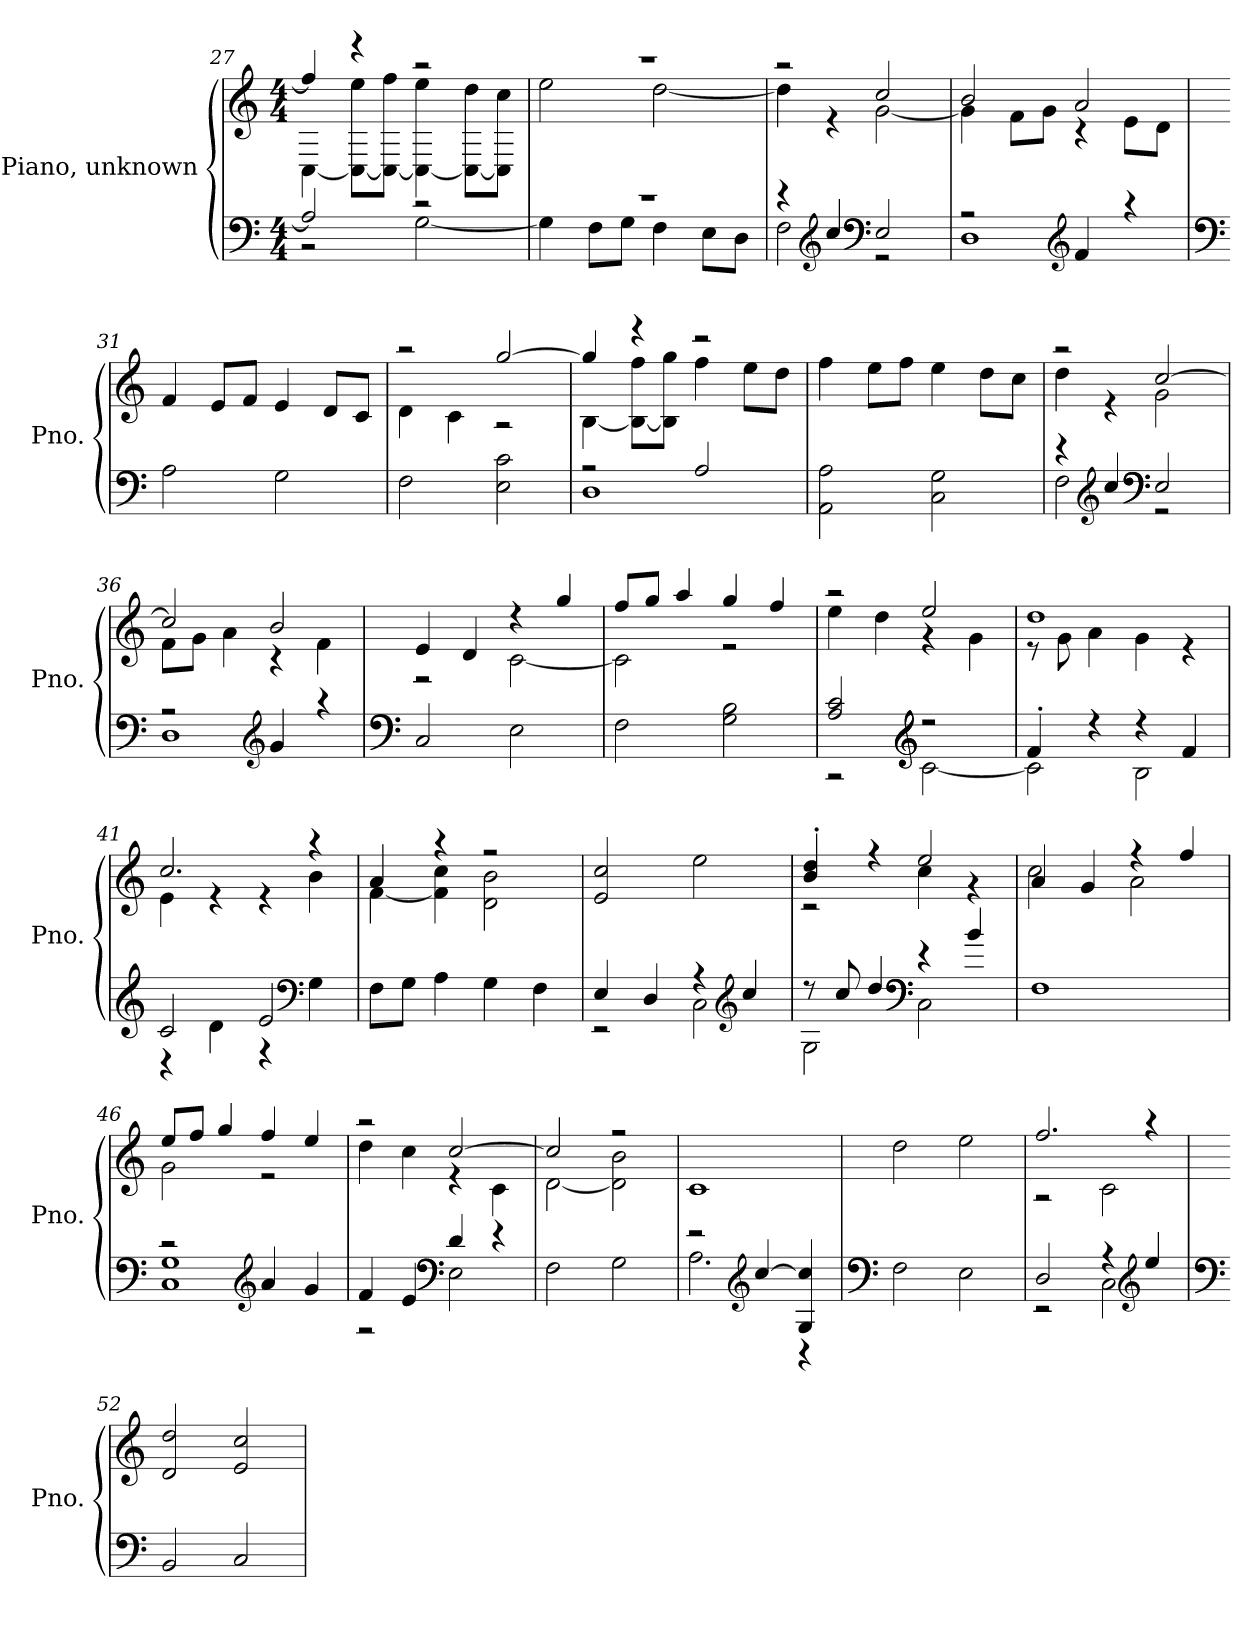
**kern	**kern
*part1	*part1
*staff2	*staff1
*I"Piano, unknown	*
*I'Pno.	*
*clefF4	*clefG2
*k[]	*k[]
*M4/4	*M4/4
=27	=27
*^	*^
2A/]	2r	4ff/]	[4C\
.	.	4r	8C\_ 8ee\L
.	.	.	8C\_ 8ff\J
2r	[2G\	2r	4C\_ 4ee\
.	.	.	8C\_ 8dd\L
.	.	.	8C\] 8cc\J
!!LO:LB:g=z	!!
=28	=28	=28	=28
1r	4G\]	1r	2ee\
.	8F\L	.	.
.	8G\J	.	.
.	4F\	.	[2dd\
.	8E\L	.	.
.	8D\J	.	.
=29	=29	=29	=29
4r	2F\	2r	4dd\]
*clefG2	*	*	*
4cc/	.	.	4r
*clefF4	*	*	*
2E/	2r	2cc/	[2g\
=30	=30	=30	=30
2r	1D	2b/	4g\]
.	.	.	8f\L
.	.	.	8g\J
*clefG2	*	*	*
4f/	.	2a/	4r
4r	.	.	8e\L
.	.	.	8d\J
*v	*v	*	*
*	*v	*v
=31	=31
*clefF4	*
2A\	4f/
.	8e/L
.	8f/J
2G\	4e/
.	8d/L
.	8c/J
=32	=32
*	*^
2F\	2r	4d\
.	.	4c\
2E\ 2c\	[2gg/	2r
=33	=33	=33
*^	*	*
2r	1D	4gg/]	[4B\
.	.	4r	8B\_ 8ff\L
.	.	.	8B\] 8gg\J
2A/	.	2r	4ff\
.	.	.	8ee\L
.	.	.	8dd\J
*v	*v	*	*
*	*v	*v
!!LO:LB:g=z
=34	=34
2AA\ 2A\	4ff\
.	8ee\L
.	8ff\J
2C\ 2G\	4ee\
.	8dd\L
.	8cc\J
=35	=35
*^	*^
4r	2F\	2r	4dd\
*clefG2	*	*	*
4cc/	.	.	4r
*clefF4	*	*	*
2E/	2r	[2cc/	2g\
=36	=36	=36	=36
2r	1D	2cc/]	8f\L
.	.	.	8g\J
.	.	.	4a\
*clefG2	*	*	*
4g/	.	2b/	4r
4r	.	.	4f\
*v	*v	*	*
=37	=37	=37
*clefF4	*	*
2C/	4e/	2r
.	4d/	.
2E\	4r	[2c\
.	4gg/	.
=38	=38	=38
2F\	8ff/L	2c\]
.	8gg/J	.
.	4aa/	.
2G\ 2B\	4gg/	2r
.	4ff/	.
=39	=39	=39
*^	*	*
2A/ 2c/	2r	2r	4ee\
.	.	.	4dd\
*clefG2	*	*	*
2r	[2c\	2ee/	4r
.	.	.	4g\
=40	=40	=40	=40
4f'/	2c\]	1dd	8r
.	.	.	8g\
4r	.	.	4a\
4r	2B\	.	4g\
4f/	.	.	4r
!!LO:PB:g=z	!!
=41	=41	=41	=41
2c/	4r	2.cc/	4e\
.	4d\	.	4r
2e/	4r	.	4r
*clefF4	*	*	*
.	4G\	4r	4b\
*v	*v	*	*
=42	=42	=42
8F\L	4a/	[4f\
8G\J	.	.
4A\	4r	4f\] 4cc\
4G\	2r	2d\ 2b\
4F\	.	.
*	*v	*v
=43	=43
*^	*
4E/	2r	2e/ 2cc/
4D/	.	.
4r	2C\	2ee\
*clefG2	*	*
4cc/	.	.
=44	=44	=44
*	*	*^
8r	2G\	4b/' 4dd/'	2r
8cc/	.	.	.
4dd/	.	4r	.
*clefF4	*	*	*
4r	2C\	2ee/	4cc\
4b/	.	.	4r
*v	*v	*	*
=45	=45	=45
1F	4a/	2cc\
.	4g/	.
.	4r	2a\
.	4ff/	.
=46	=46	=46
*^	*	*
2r	1C 1G	8ee/L	2g\
.	.	8ff/J	.
.	.	4gg/	.
*clefG2	*	*	*
4a/	.	4ff/	2r
4g/	.	4ee/	.
!!LO:LB:g=z	!!
=47	=47	=47	=47
4f/	2r	2r	4dd\
4e/	.	.	4cc\
*clefF4	*	*	*
4d/	2E\	[2cc/	4r
4r	.	.	4c\
*v	*v	*	*
=48	=48	=48
2F\	2cc/]	[2d\
2G\	2r	2d\] 2b\
*	*v	*v
=49	=49
*^	*
2r	2.A\	1c
*clefG2	*	*
[4cc/	.	.
4G/ 4cc/]	4r	.
*v	*v	*
=50	=50
*clefF4	*
2F\	2dd\
2E\	2ee\
=51	=51
*^	*^
2D/	2r	2.ff/	2r
4r	2C\	.	2c\
*clefG2	*	*	*
4ee/	.	4r	.
*v	*v	*	*
*	*v	*v
=52	=52
*clefF4	*
2BB/	2d/ 2dd/
2C/	2e/ 2cc/
=	=
*-	*-
